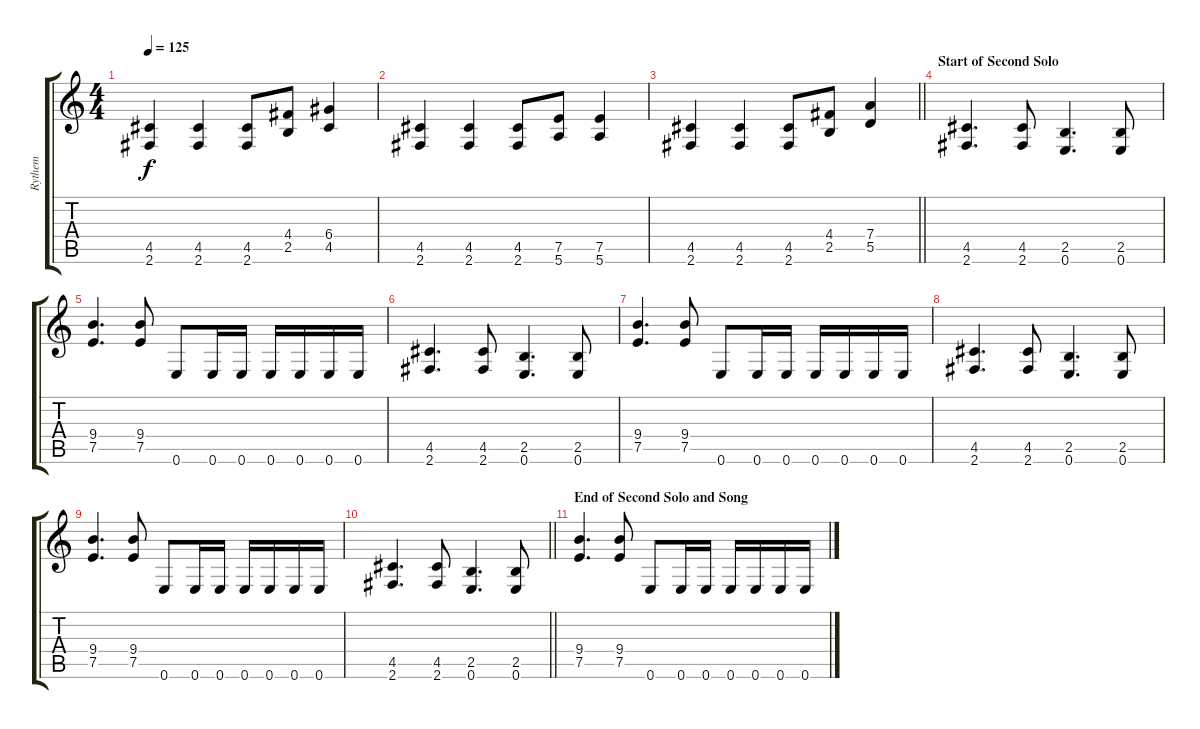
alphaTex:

\track ("Rythem" "Rythem") {instrument distortionguitar}
\staff {score tabs}
\tuning (E4 B3 G3 D3 A2 E2) {hide}
\ts (4 4)
\tempo 125
\clef g2
\ks c
(4.5 2.6).4{dy f} (4.5 2.6).4 (4.5 2.6).8 (4.4 2.5).8 (6.4 4.5).4 |
(4.5 2.6).4 (4.5 2.6).4 (4.5 2.6).8 (7.5 5.6).8 (7.5 5.6).4 |
\barLineRight lightlight
(4.5 2.6).4 (4.5 2.6).4 (4.5 2.6).8 (4.4 2.5).8 (7.4 5.5).4 |
\section ("" "Start of Second Solo")
(4.5 2.6).4{d} (4.5 2.6).8 (2.5 0.6).4{d} (2.5 0.6).8 |
(9.4 7.5).4{d} (9.4 7.5).8 0.6.8 0.6.16 0.6.16 0.6.16 0.6.16 0.6.16 0.6.16 |
(4.5 2.6).4{d} (4.5 2.6).8 (2.5 0.6).4{d} (2.5 0.6).8 |
(9.4 7.5).4{d} (9.4 7.5).8 0.6.8 0.6.16 0.6.16 0.6.16 0.6.16 0.6.16 0.6.16 |
(4.5 2.6).4{d} (4.5 2.6).8 (2.5 0.6).4{d} (2.5 0.6).8 |
(9.4 7.5).4{d} (9.4 7.5).8 0.6.8 0.6.16 0.6.16 0.6.16 0.6.16 0.6.16 0.6.16 |
\barLineRight lightlight
(4.5 2.6).4{d} (4.5 2.6).8 (2.5 0.6).4{d} (2.5 0.6).8 |
\section ("" "End of Second Solo and Song")
(9.4 7.5).4{d} (9.4 7.5).8 0.6.8 0.6.16 0.6.16 0.6.16 0.6.16 0.6.16 0.6.16
